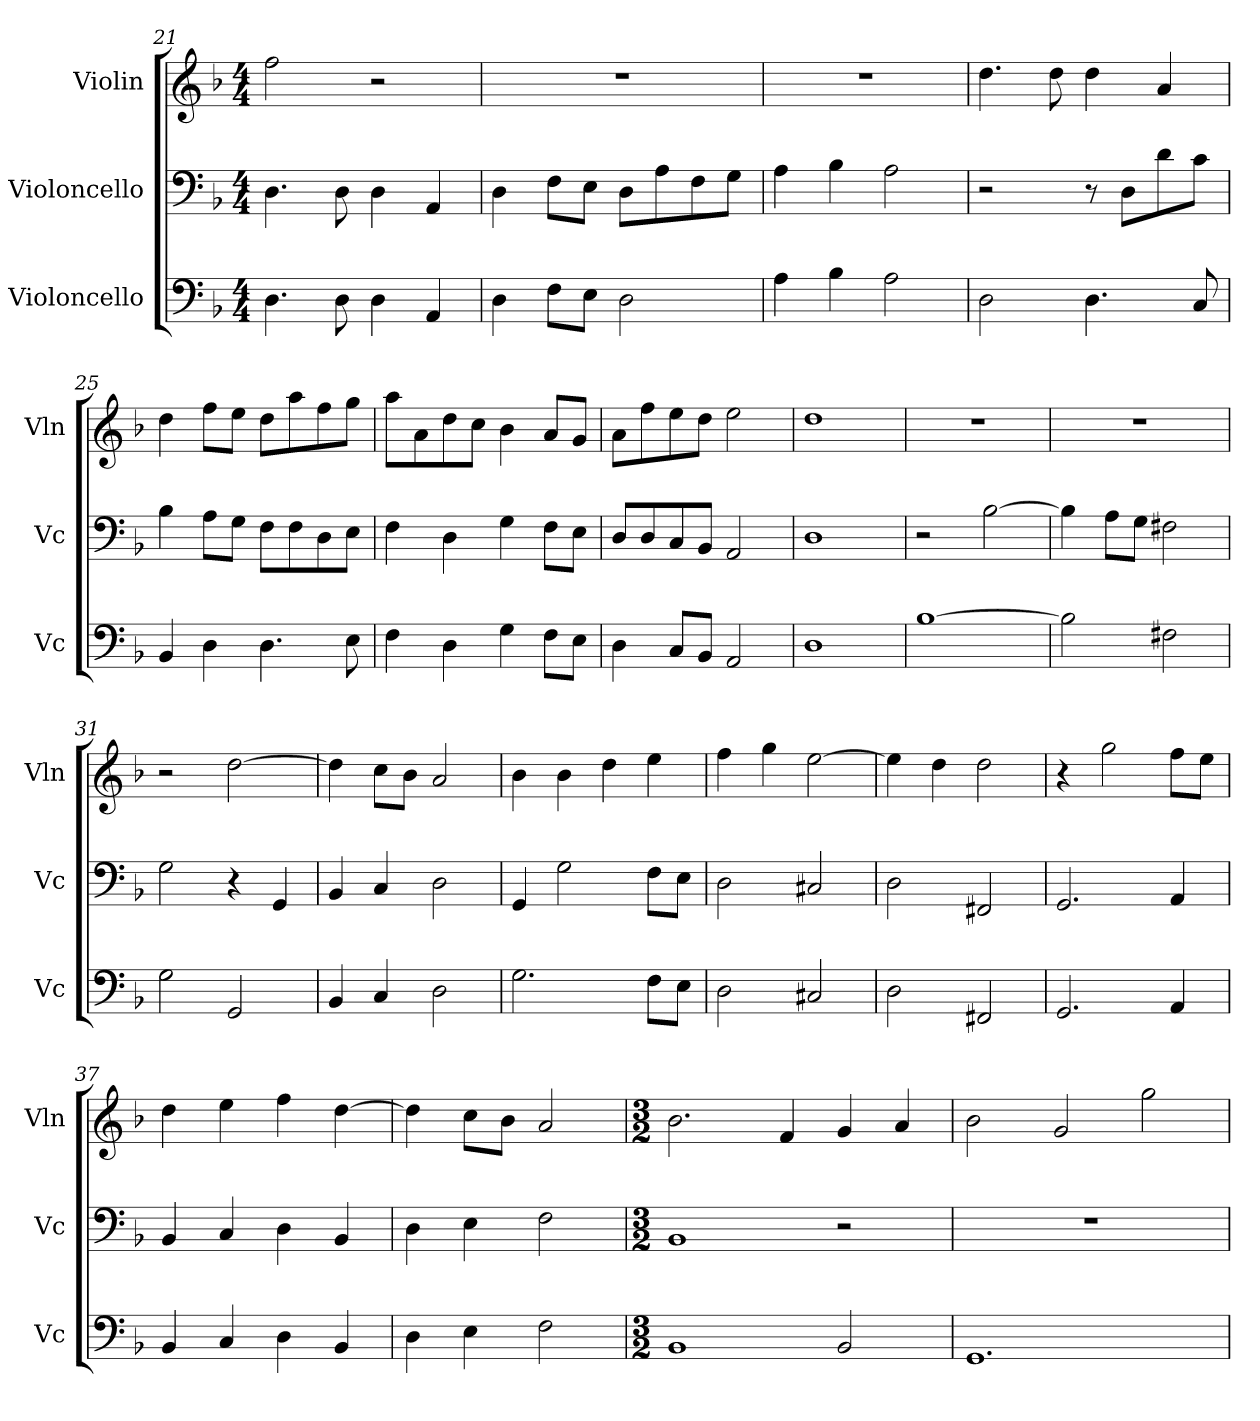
**kern	**kern	**kern
*part3	*part2	*part1
*staff3	*staff2	*staff1
*I"Violoncello	*I"Violoncello	*I"Violin
*I'Vc	*I'Vc	*I'Vln
*clefF4	*clefF4	*clefG2
*k[b-]	*k[b-]	*k[b-]
*M4/4	*M4/4	*M4/4
=21	=21	=21
4.D\	4.D\	2ff\
8D\	8D\	.
4D\	4D\	2r
4AA/	4AA/	.
=22	=22	=22
4D\	4D\	1r
8F\L	8F\L	.
8E\J	8E\J	.
2D\	8D\L	.
.	8A\	.
.	8F\	.
.	8G\J	.
=23	=23	=23
4A\	4A\	1r
4B-\	4B-\	.
2A\	2A\	.
=24	=24	=24
2D\	2r	4.dd\
.	.	8dd\
4.D\	8r	4dd\
.	8D\L	.
.	8d\	4a/
8C/	8c\J	.
=25	=25	=25
4BB-/	4B-\	4dd\
4D\	8A\L	8ff\L
.	8G\J	8ee\J
4.D\	8F\L	8dd\L
.	8F\	8aa\
.	8D\	8ff\
8E\	8E\J	8gg\J
=26	=26	=26
4F\	4F\	8aa\L
.	.	8a\
4D\	4D\	8dd\
.	.	8cc\J
4G\	4G\	4b-\
8F\L	8F\L	8a/L
8E\J	8E\J	8g/J
=27	=27	=27
4D\	8D/L	8a\L
.	8D/	8ff\
8C/L	8C/	8ee\
8BB-/J	8BB-/J	8dd\J
2AA/	2AA/	2ee\
=28	=28	=28
1D	1D	1dd
=29	=29	=29
[1B-	2r	1r
.	[2B-\	.
=30	=30	=30
2B-\]	4B-\]	1r
.	8A\L	.
.	8G\J	.
2F#X\	2F#X\	.
=31	=31	=31
2G\	2G\	2r
2GG/	4r	[2dd\
.	4GG/	.
=32	=32	=32
4BB-/	4BB-/	4dd\]
4C/	4C/	8cc\L
.	.	8b-\J
2D\	2D\	2a/
=33	=33	=33
2.G\	4GG/	4b-\
.	2G\	4b-\
.	.	4dd\
8F\L	8F\L	4ee\
8E\J	8E\J	.
=34	=34	=34
2D\	2D\	4ff\
.	.	4gg\
2C#X/	2C#X/	[2ee\
=35	=35	=35
2D\	2D\	4ee\]
.	.	4dd\
2FF#X/	2FF#X/	2dd\
=36	=36	=36
2.GG/	2.GG/	4r
.	.	2gg\
4AA/	4AA/	8ff\L
.	.	8ee\J
=37	=37	=37
4BB-/	4BB-/	4dd\
4C/	4C/	4ee\
4D\	4D\	4ff\
4BB-/	4BB-/	[4dd\
=38	=38	=38
4D\	4D\	4dd\]
4E\	4E\	8cc\L
.	.	8b-\J
2F\	2F\	2a/
=39	=39	=39
*M3/2	*M3/2	*M3/2
1BB-	1BB-	2.b-\
.	.	4f/
2BB-/	2r	4g/
.	.	4a/
=40	=40	=40
1.GG	1.r	2b-\
.	.	2g/
.	.	2gg\
=	=	=
*-	*-	*-
